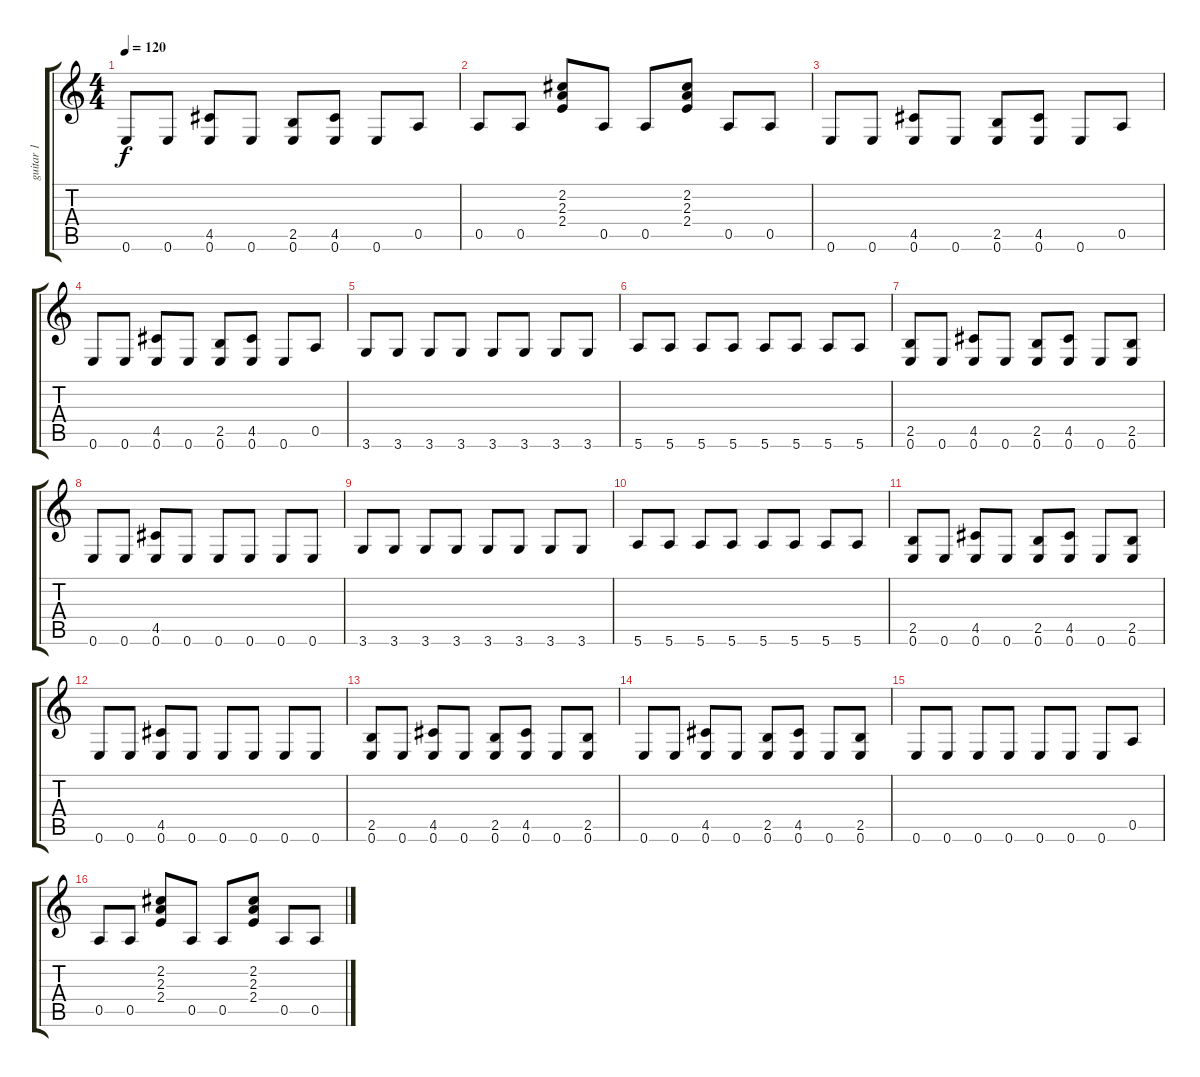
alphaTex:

\track ("guitar 1" "guitar 1") {instrument overdrivenguitar}
\staff {score tabs}
\tuning (E4 B3 G3 D3 A2 E2) {hide}
\ts (4 4)
\tempo 120
\clef g2
\ks c
0.6.8{dy f} 0.6.8 (4.5 0.6).8 0.6.8 (2.5 0.6).8 (4.5 0.6).8 0.6.8 0.5.8 |
0.5.8 0.5.8 (2.2 2.3 2.4).8 0.5.8 0.5.8 (2.2 2.3 2.4).8 0.5.8 0.5.8 |
0.6.8 0.6.8 (4.5 0.6).8 0.6.8 (2.5 0.6).8 (4.5 0.6).8 0.6.8 0.5.8 |
0.6.8 0.6.8 (4.5 0.6).8 0.6.8 (2.5 0.6).8 (4.5 0.6).8 0.6.8 0.5.8 |
3.6.8 3.6.8 3.6.8 3.6.8 3.6.8 3.6.8 3.6.8 3.6.8 |
5.6.8 5.6.8 5.6.8 5.6.8 5.6.8 5.6.8 5.6.8 5.6.8 |
(2.5 0.6).8 0.6.8 (4.5 0.6).8 0.6.8 (2.5 0.6).8 (4.5 0.6).8 0.6.8 (2.5 0.6).8 |
0.6.8 0.6.8 (4.5 0.6).8 0.6.8 0.6.8 0.6.8 0.6.8 0.6.8 |
3.6.8 3.6.8 3.6.8 3.6.8 3.6.8 3.6.8 3.6.8 3.6.8 |
5.6.8 5.6.8 5.6.8 5.6.8 5.6.8 5.6.8 5.6.8 5.6.8 |
(2.5 0.6).8 0.6.8 (4.5 0.6).8 0.6.8 (2.5 0.6).8 (4.5 0.6).8 0.6.8 (2.5 0.6).8 |
0.6.8 0.6.8 (4.5 0.6).8 0.6.8 0.6.8 0.6.8 0.6.8 0.6.8 |
(2.5 0.6).8 0.6.8 (4.5 0.6).8 0.6.8 (2.5 0.6).8 (4.5 0.6).8 0.6.8 (2.5 0.6).8 |
0.6.8 0.6.8 (4.5 0.6).8 0.6.8 (2.5 0.6).8 (4.5 0.6).8 0.6.8 (2.5 0.6).8 |
0.6.8 0.6.8 0.6.8 0.6.8 0.6.8 0.6.8 0.6.8 0.5.8 |
0.5.8 0.5.8 (2.2 2.3 2.4).8 0.5.8 0.5.8 (2.2 2.3 2.4).8 0.5.8 0.5.8
